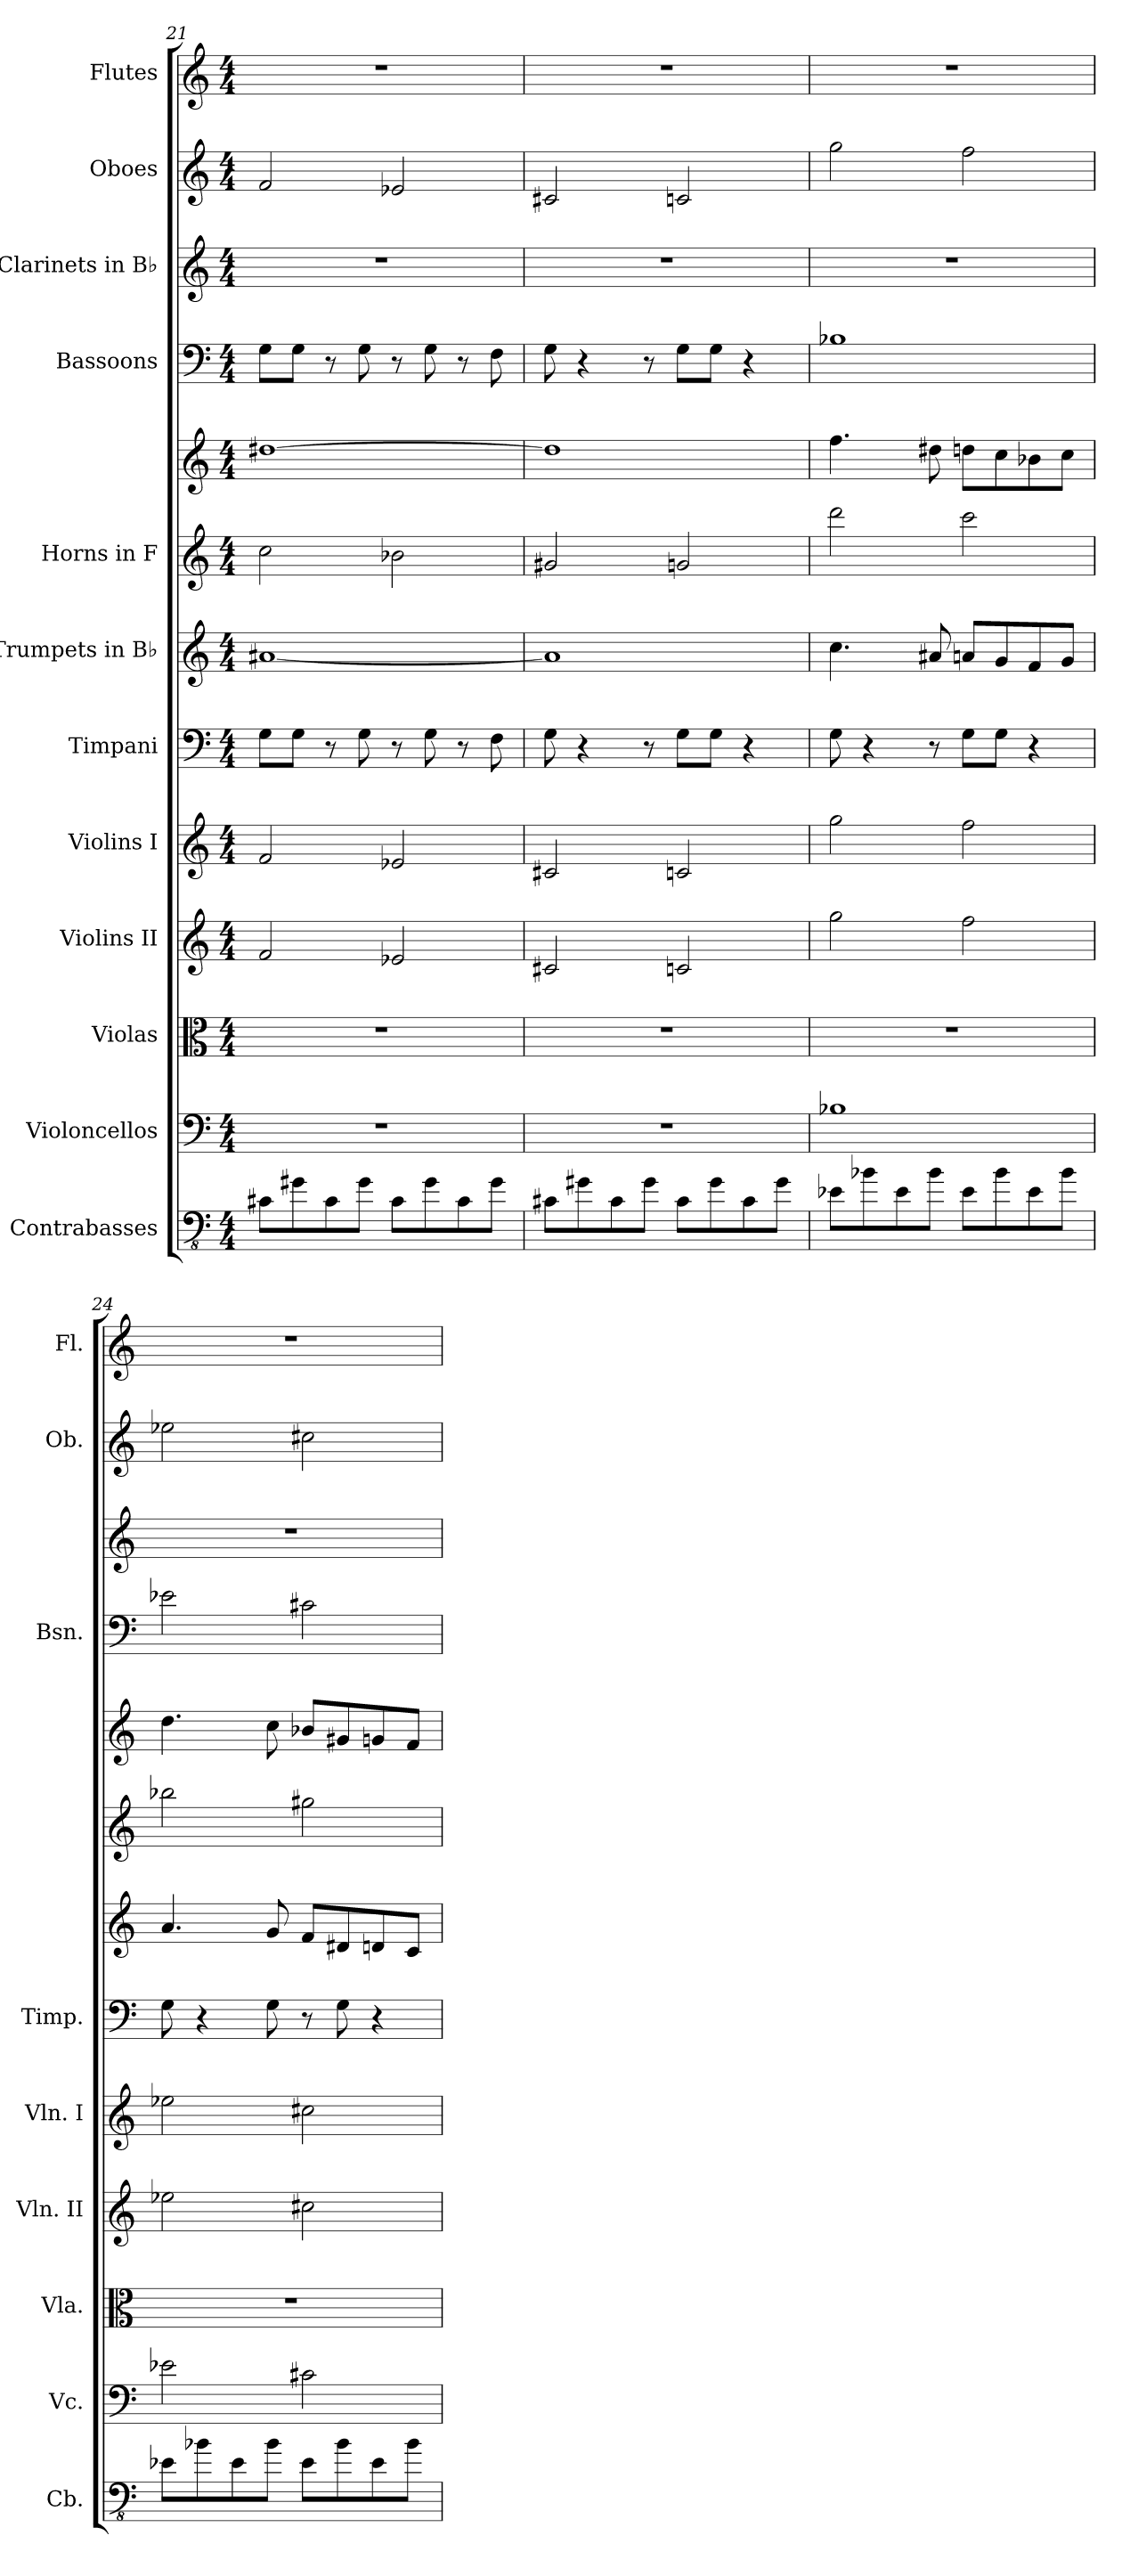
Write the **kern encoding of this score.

**kern	**kern	**kern	**kern	**kern	**kern	**kern	**kern	**kern	**kern	**kern	**kern	**kern
*part12	*part11	*part10	*part9	*part8	*part7	*part6	*part5	*part5	*part4	*part3	*part2	*part1
*staff13	*staff12	*staff11	*staff10	*staff9	*staff8	*staff7	*staff6	*staff5	*staff4	*staff3	*staff2	*staff1
*I"Contrabasses	*I"Violoncellos	*I"Violas	*I"Violins II	*I"Violins I	*I"Timpani	*I"Trumpets in B♭	*I"Horns in F	*	*I"Bassoons	*I"Clarinets in B♭	*I"Oboes	*I"Flutes
*I'Cb.	*I'Vc.	*I'Vla.	*I'Vln. II	*I'Vln. I	*I'Timp.	*	*	*	*I'Bsn.	*	*I'Ob.	*I'Fl.
*clefFv4	*clefF4	*clefC3	*clefG2	*clefG2	*clefF4	*clefG2	*clefG2	*clefG2	*clefF4	*clefG2	*clefG2	*clefG2
*ITrd7c12	*	*	*	*	*	*ITrd1c2	*ITrd4c7	*ITrd4c7	*	*ITrd1c2	*	*
*k[]	*k[]	*k[]	*k[]	*k[]	*k[]	*k[b-e-]	*k[b-]	*k[b-]	*k[]	*k[b-e-]	*k[]	*k[]
*M4/4	*M4/4	*M4/4	*M4/4	*M4/4	*M4/4	*M4/4	*M4/4	*M4/4	*M4/4	*M4/4	*M4/4	*M4/4
=21	=21	=21	=21	=21	=21	=21	=21	=21	=21	=21	=21	=21
8CC#X\L	1r	1r	2f/	2f/	8G\L	[1g#X	2f\	[1g#X	8G\L	1r	2f/	1r
8GG#X\	.	.	.	.	8G\J	.	.	.	8G\J	.	.	.
8CC#\	.	.	.	.	8r	.	.	.	8r	.	.	.
8GG#\J	.	.	.	.	8G\	.	.	.	8G\	.	.	.
8CC#\L	.	.	2e-X/	2e-X/	8r	.	2e-X\	.	8r	.	2e-X/	.
8GG#\	.	.	.	.	8G\	.	.	.	8G\	.	.	.
8CC#\	.	.	.	.	8r	.	.	.	8r	.	.	.
8GG#\J	.	.	.	.	8F\	.	.	.	8F\	.	.	.
=22	=22	=22	=22	=22	=22	=22	=22	=22	=22	=22	=22	=22
8CC#X\L	1r	1r	2c#X/	2c#X/	8G\	1g#]	2c#X/	1g#]	8G\	1r	2c#X/	1r
8GG#X\	.	.	.	.	4r	.	.	.	4r	.	.	.
8CC#\	.	.	.	.	.	.	.	.	.	.	.	.
8GG#\J	.	.	.	.	8r	.	.	.	8r	.	.	.
8CC#\L	.	.	2cn/	2cn/	8G\L	.	2cn/	.	8G\L	.	2cn/	.
8GG#\	.	.	.	.	8G\J	.	.	.	8G\J	.	.	.
8CC#\	.	.	.	.	4r	.	.	.	4r	.	.	.
8GG#\J	.	.	.	.	.	.	.	.	.	.	.	.
!!LO:PB:g=z
=23	=23	=23	=23	=23	=23	=23	=23	=23	=23	=23	=23	=23
8EE-X\L	1B-X	1r	2gg\	2gg\	8G\	4.b-\	2gg\	4.b-\	1B-X	1r	2gg\	1r
8BB-X\	.	.	.	.	4r	.	.	.	.	.	.	.
8EE-\	.	.	.	.	.	.	.	.	.	.	.	.
8BB-\J	.	.	.	.	8r	8g#X/	.	8g#X\	.	.	.	.
8EE-\L	.	.	2ff\	2ff\	8G\L	8gn/L	2ff\	8gn\L	.	.	2ff\	.
8BB-\	.	.	.	.	8G\J	8f/	.	8f\	.	.	.	.
8EE-\	.	.	.	.	4r	8e-/	.	8e-X\	.	.	.	.
8BB-\J	.	.	.	.	.	8f/J	.	8f\J	.	.	.	.
=24	=24	=24	=24	=24	=24	=24	=24	=24	=24	=24	=24	=24
8EE-X\L	2e-X\	1r	2ee-X\	2ee-X\	8G\	4.g/	2ee-X\	4.g\	2e-X\	1r	2ee-X\	1r
8BB-X\	.	.	.	.	4r	.	.	.	.	.	.	.
8EE-\	.	.	.	.	.	.	.	.	.	.	.	.
8BB-\J	.	.	.	.	8G\	8f/	.	8f\	.	.	.	.
8EE-\L	2c#X\	.	2cc#X\	2cc#X\	8r	8e-/L	2cc#X\	8e-X/L	2c#X\	.	2cc#X\	.
8BB-\	.	.	.	.	8G\	8c#X/	.	8c#X/	.	.	.	.
8EE-\	.	.	.	.	4r	8cn/	.	8cn/	.	.	.	.
8BB-\J	.	.	.	.	.	8B-/J	.	8B-/J	.	.	.	.
=	=	=	=	=	=	=	=	=	=	=	=	=
*-	*-	*-	*-	*-	*-	*-	*-	*-	*-	*-	*-	*-
